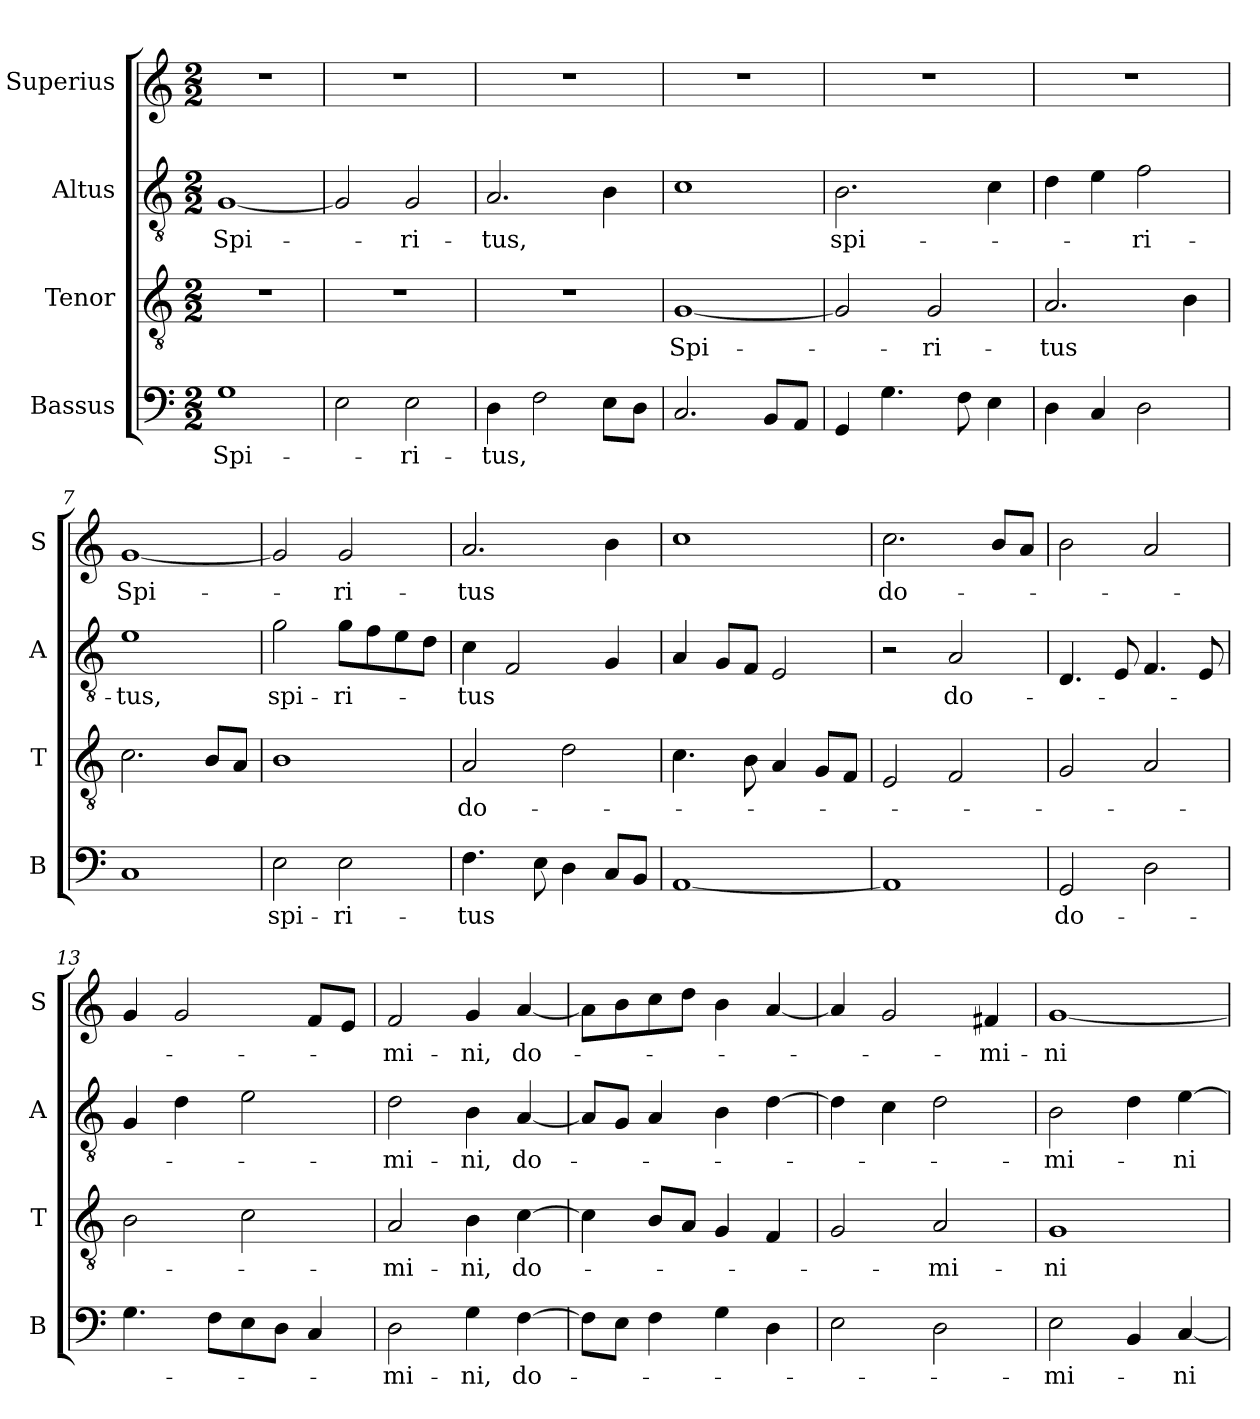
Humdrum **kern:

**kern	**text	**kern	**text	**kern	**text	**kern	**text
*part4	*part4	*part3	*part3	*part2	*part2	*part1	*part1
*staff4	*staff4	*staff3	*staff3	*staff2	*staff2	*staff1	*staff1
*I"Bassus	*	*I"Tenor	*	*I"Altus	*	*I"Superius	*
*I'B	*	*I'T	*	*I'A	*	*I'S	*
*clefF4	*	*clefGv2	*	*clefGv2	*	*clefG2	*
*k[]	*	*k[]	*	*k[]	*	*k[]	*
*M2/2	*	*M2/2	*	*M2/2	*	*M2/2	*
=1	=1	=1	=1	=1	=1	=1	=1
1G	Spi-	1r	.	[1G	Spi-	1r	.
=2	=2	=2	=2	=2	=2	=2	=2
2E	.	1r	.	2G]	.	1r	.
2E	-ri-	.	.	2G	-ri-	.	.
=3	=3	=3	=3	=3	=3	=3	=3
4D	-tus,	1r	.	2.A	-tus,	1r	.
2F	.	.	.	.	.	.	.
8EL	.	.	.	4B	.	.	.
8DJ	.	.	.	.	.	.	.
=4	=4	=4	=4	=4	=4	=4	=4
2.C	.	[1G	Spi-	1c	.	1r	.
8BBL	.	.	.	.	.	.	.
8AAJ	.	.	.	.	.	.	.
=5	=5	=5	=5	=5	=5	=5	=5
!	!	!	!	!	!LO:LY:i	!	!
4GG	.	2G]	.	2.B	spi-	1r	.
4.G	.	.	.	.	.	.	.
.	.	2G	-ri-	.	.	.	.
8F	.	.	.	.	.	.	.
4E	.	.	.	4c	.	.	.
=6	=6	=6	=6	=6	=6	=6	=6
4D	.	2.A	-tus	4d	.	1r	.
4C	.	.	.	4e	.	.	.
!	!	!	!	!	!LO:LY:i	!	!
2D	.	.	.	2f	-ri-	.	.
.	.	4B	.	.	.	.	.
=7	=7	=7	=7	=7	=7	=7	=7
!	!	!	!	!	!LO:LY:i	!	!
1C	.	2.c	.	1e	-tus,	[1g	Spi-
.	.	8BL	.	.	.	.	.
.	.	8AJ	.	.	.	.	.
=8	=8	=8	=8	=8	=8	=8	=8
!	!LO:LY:i	!	!	!	!LO:LY:i	!	!
2E	spi-	1B	.	2g	spi-	2g]	.
!	!LO:LY:i	!	!	!	!LO:LY:i	!	!
2E	-ri-	.	.	8gL	-ri-	2g	-ri-
.	.	.	.	8f	.	.	.
.	.	.	.	8e	.	.	.
.	.	.	.	8dJ	.	.	.
=9	=9	=9	=9	=9	=9	=9	=9
!	!LO:LY:i	!	!	!	!LO:LY:i	!	!
4.F	-tus	2A	do-	4c	-tus	2.a	-tus
.	.	.	.	2F	.	.	.
8E	.	.	.	.	.	.	.
4D	.	2d	.	.	.	.	.
8CL	.	.	.	4G	.	4b	.
8BBJ	.	.	.	.	.	.	.
=10	=10	=10	=10	=10	=10	=10	=10
[1AA	.	4.c	.	4A	.	1cc	.
.	.	.	.	8GL	.	.	.
.	.	8B	.	8FJ	.	.	.
.	.	4A	.	2E	.	.	.
.	.	8GL	.	.	.	.	.
.	.	8FJ	.	.	.	.	.
=11	=11	=11	=11	=11	=11	=11	=11
1AA]	.	2E	.	2r	.	2.cc	do-
.	.	2F	.	2A	do-	.	.
.	.	.	.	.	.	8bL	.
.	.	.	.	.	.	8aJ	.
=12	=12	=12	=12	=12	=12	=12	=12
2GG	do-	2G	.	4.D	.	2b	.
.	.	.	.	8E	.	.	.
2D	.	2A	.	4.F	.	2a	.
.	.	.	.	8E	.	.	.
=13	=13	=13	=13	=13	=13	=13	=13
4.G	.	2B	.	4G	.	4g	.
.	.	.	.	4d	.	2g	.
8FL	.	.	.	.	.	.	.
8E	.	2c	.	2e	.	.	.
8DJ	.	.	.	.	.	.	.
4C	.	.	.	.	.	8fL	.
.	.	.	.	.	.	8eJ	.
=14	=14	=14	=14	=14	=14	=14	=14
2D	-mi-	2A	-mi-	2d	-mi-	2f	-mi-
4G	-ni,	4B	-ni,	4B	-ni,	4g	-ni,
!	!LO:LY:i	!	!LO:LY:i	!	!LO:LY:i	!	!LO:LY:i
[4F	do-	[4c	do-	[4A	do-	[4a	do-
=15	=15	=15	=15	=15	=15	=15	=15
8FL]	.	4c]	.	8AL]	.	8aL]	.
8EJ	.	.	.	8GJ	.	8b	.
4F	.	8BL	.	4A	.	8cc	.
.	.	8AJ	.	.	.	8ddJ	.
4G	.	4G	.	4B	.	4b	.
4D	.	4F	.	[4d	.	[4a	.
=16	=16	=16	=16	=16	=16	=16	=16
2E	.	2G	.	4d]	.	4a]	.
.	.	.	.	4c	.	2g	.
!	!	!	!LO:LY:i	!	!	!	!
2D	.	2A	-mi-	2d	.	.	.
!	!	!	!	!	!	!	!LO:LY:i
.	.	.	.	.	.	4f#X	-mi-
=17	=17	=17	=17	=17	=17	=17	=17
!	!LO:LY:i	!	!LO:LY:i	!	!LO:LY:i	!	!LO:LY:i
2E	-mi-	1G	-ni	2B	-mi-	[1g	-ni
4BB	.	.	.	4d	.	.	.
!	!LO:LY:i	!	!	!	!LO:LY:i	!	!
[4C	-ni	.	.	[4e	-ni	.	.
=	=	=	=	=	=	=	=
*-	*-	*-	*-	*-	*-	*-	*-
